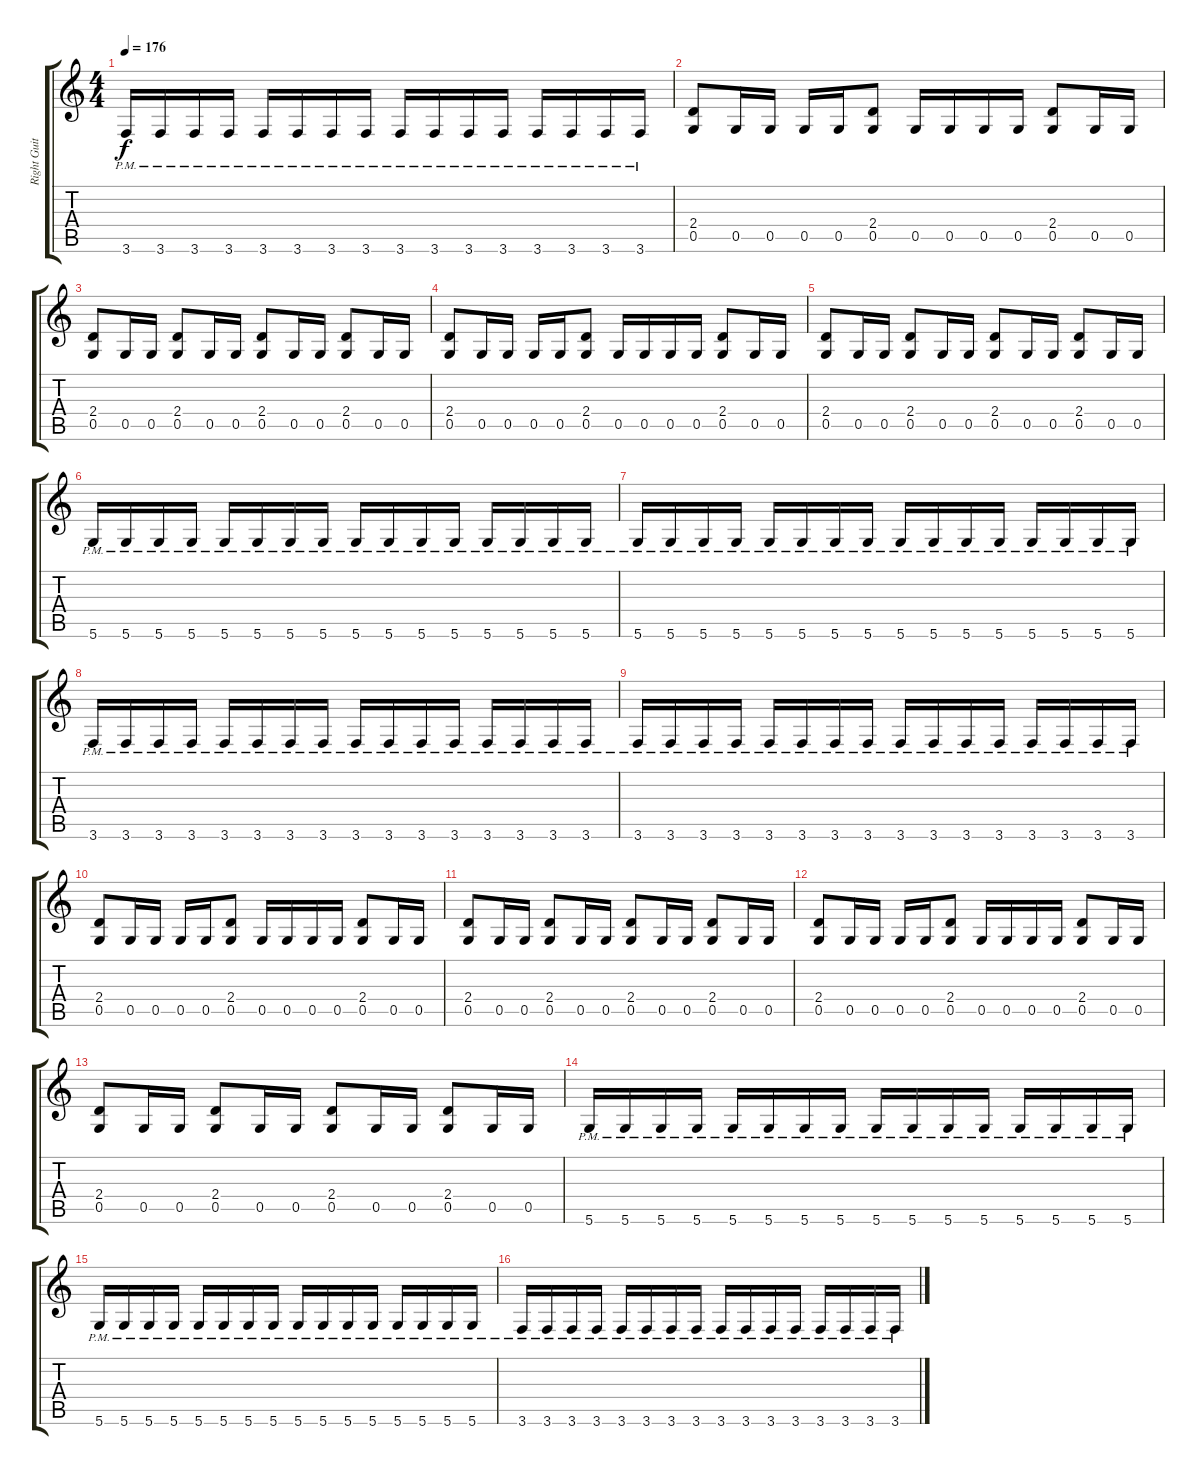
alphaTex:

\track ("Right Guitar" "Right Guit") {instrument distortionguitar}
\staff {score tabs}
\tuning (D4 A3 F3 C3 G2 D2) {hide}
\ts (4 4)
\tempo 176
\clef g2
\ks c
3.6{pm}.16{dy f} 3.6{pm}.16 3.6{pm}.16 3.6{pm}.16 3.6{pm}.16 3.6{pm}.16 3.6{pm}.16 3.6{pm}.16 3.6{pm}.16 3.6{pm}.16 3.6{pm}.16 3.6{pm}.16 3.6{pm}.16 3.6{pm}.16 3.6{pm}.16 3.6{pm}.16 |
(2.4 0.5).8 0.5.16 0.5.16 0.5.16 0.5.16 (2.4 0.5).8 0.5.16 0.5.16 0.5.16 0.5.16 (2.4 0.5).8 0.5.16 0.5.16 |
(2.4 0.5).8 0.5.16 0.5.16 (2.4 0.5).8 0.5.16 0.5.16 (2.4 0.5).8 0.5.16 0.5.16 (2.4 0.5).8 0.5.16 0.5.16 |
(2.4 0.5).8 0.5.16 0.5.16 0.5.16 0.5.16 (2.4 0.5).8 0.5.16 0.5.16 0.5.16 0.5.16 (2.4 0.5).8 0.5.16 0.5.16 |
(2.4 0.5).8 0.5.16 0.5.16 (2.4 0.5).8 0.5.16 0.5.16 (2.4 0.5).8 0.5.16 0.5.16 (2.4 0.5).8 0.5.16 0.5.16 |
5.6{pm}.16 5.6{pm}.16 5.6{pm}.16 5.6{pm}.16 5.6{pm}.16 5.6{pm}.16 5.6{pm}.16 5.6{pm}.16 5.6{pm}.16 5.6{pm}.16 5.6{pm}.16 5.6{pm}.16 5.6{pm}.16 5.6{pm}.16 5.6{pm}.16 5.6{pm}.16 |
5.6{pm}.16 5.6{pm}.16 5.6{pm}.16 5.6{pm}.16 5.6{pm}.16 5.6{pm}.16 5.6{pm}.16 5.6{pm}.16 5.6{pm}.16 5.6{pm}.16 5.6{pm}.16 5.6{pm}.16 5.6{pm}.16 5.6{pm}.16 5.6{pm}.16 5.6{pm}.16 |
3.6{pm}.16 3.6{pm}.16 3.6{pm}.16 3.6{pm}.16 3.6{pm}.16 3.6{pm}.16 3.6{pm}.16 3.6{pm}.16 3.6{pm}.16 3.6{pm}.16 3.6{pm}.16 3.6{pm}.16 3.6{pm}.16 3.6{pm}.16 3.6{pm}.16 3.6{pm}.16 |
3.6{pm}.16 3.6{pm}.16 3.6{pm}.16 3.6{pm}.16 3.6{pm}.16 3.6{pm}.16 3.6{pm}.16 3.6{pm}.16 3.6{pm}.16 3.6{pm}.16 3.6{pm}.16 3.6{pm}.16 3.6{pm}.16 3.6{pm}.16 3.6{pm}.16 3.6{pm}.16 |
(2.4 0.5).8 0.5.16 0.5.16 0.5.16 0.5.16 (2.4 0.5).8 0.5.16 0.5.16 0.5.16 0.5.16 (2.4 0.5).8 0.5.16 0.5.16 |
(2.4 0.5).8 0.5.16 0.5.16 (2.4 0.5).8 0.5.16 0.5.16 (2.4 0.5).8 0.5.16 0.5.16 (2.4 0.5).8 0.5.16 0.5.16 |
(2.4 0.5).8 0.5.16 0.5.16 0.5.16 0.5.16 (2.4 0.5).8 0.5.16 0.5.16 0.5.16 0.5.16 (2.4 0.5).8 0.5.16 0.5.16 |
(2.4 0.5).8 0.5.16 0.5.16 (2.4 0.5).8 0.5.16 0.5.16 (2.4 0.5).8 0.5.16 0.5.16 (2.4 0.5).8 0.5.16 0.5.16 |
5.6{pm}.16 5.6{pm}.16 5.6{pm}.16 5.6{pm}.16 5.6{pm}.16 5.6{pm}.16 5.6{pm}.16 5.6{pm}.16 5.6{pm}.16 5.6{pm}.16 5.6{pm}.16 5.6{pm}.16 5.6{pm}.16 5.6{pm}.16 5.6{pm}.16 5.6{pm}.16 |
5.6{pm}.16 5.6{pm}.16 5.6{pm}.16 5.6{pm}.16 5.6{pm}.16 5.6{pm}.16 5.6{pm}.16 5.6{pm}.16 5.6{pm}.16 5.6{pm}.16 5.6{pm}.16 5.6{pm}.16 5.6{pm}.16 5.6{pm}.16 5.6{pm}.16 5.6{pm}.16 |
3.6{pm}.16 3.6{pm}.16 3.6{pm}.16 3.6{pm}.16 3.6{pm}.16 3.6{pm}.16 3.6{pm}.16 3.6{pm}.16 3.6{pm}.16 3.6{pm}.16 3.6{pm}.16 3.6{pm}.16 3.6{pm}.16 3.6{pm}.16 3.6{pm}.16 3.6{pm}.16
